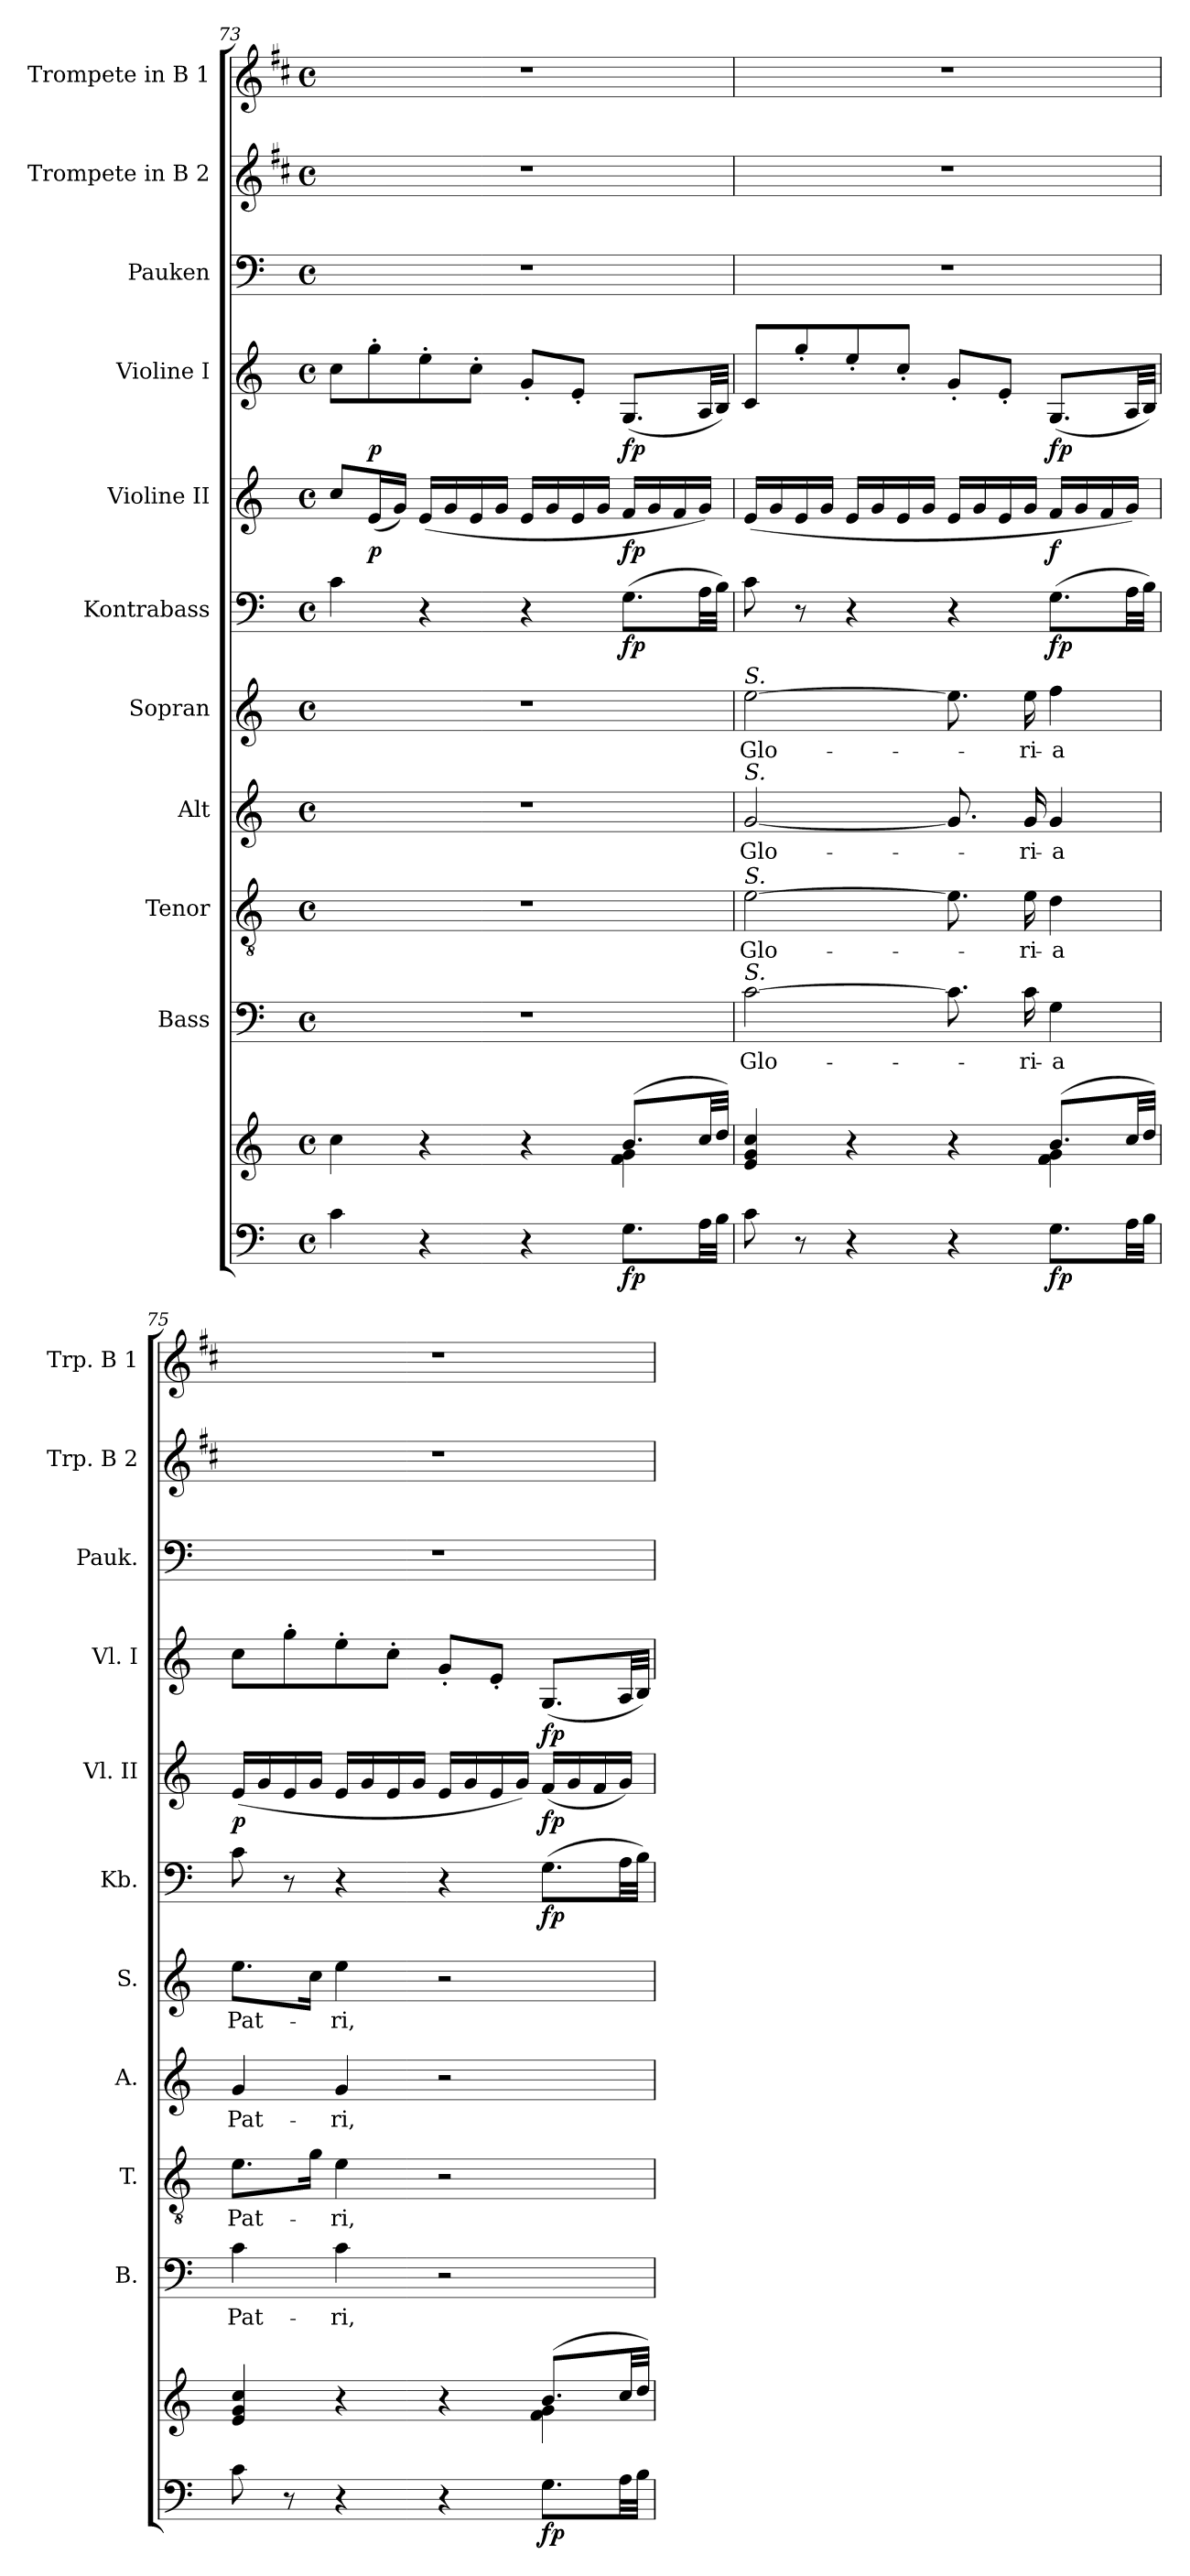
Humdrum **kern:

**kern	**kern	**dynam	**kern	**text	**kern	**text	**kern	**text	**kern	**text	**kern	**dynam	**kern	**dynam	**kern	**dynam	**kern	**kern	**kern
*part11	*part11	*part11	*part10	*part10	*part9	*part9	*part8	*part8	*part7	*part7	*part6	*part6	*part5	*part5	*part4	*part4	*part3	*part2	*part1
*staff12	*staff11	*staff11/12	*staff10	*staff10	*staff9	*staff9	*staff8	*staff8	*staff7	*staff7	*staff6	*staff6	*staff5	*staff5	*staff4	*staff4	*staff3	*staff2	*staff1
*	*	*	*I"Bass	*	*I"Tenor	*	*I"Alt	*	*I"Sopran	*	*I"Kontrabass	*	*I"Violine II	*	*I"Violine I	*	*I"Pauken	*I"Trompete in B 2	*I"Trompete in B 1
*	*	*	*I'B.	*	*I'T.	*	*I'A.	*	*I'S.	*	*I'Kb.	*	*I'Vl. II	*	*I'Vl. I	*	*I'Pauk.	*I'Trp. B 2	*I'Trp. B 1
!!LO:PB:g=z
*clefF4	*clefG2	*	*clefF4	*	*clefGv2	*	*clefG2	*	*clefG2	*	*clefF4	*	*clefG2	*	*clefG2	*	*clefF4	*clefG2	*clefG2
*	*	*	*	*	*	*	*	*	*	*	*ITrd7c12	*	*	*	*	*	*	*ITrd1c2	*ITrd1c2
*k[]	*k[]	*	*k[]	*	*k[]	*	*k[]	*	*k[]	*	*k[]	*	*k[]	*	*k[]	*	*k[]	*k[]	*k[]
*C:	*C:	*	*C:	*	*C:	*	*C:	*	*C:	*	*C:	*	*C:	*	*C:	*	*C:	*C:	*C:
*M4/4	*M4/4	*	*M4/4	*	*M4/4	*	*M4/4	*	*M4/4	*	*M4/4	*	*M4/4	*	*M4/4	*	*M4/4	*M4/4	*M4/4
*met(c)	*met(c)	*	*met(c)	*	*met(c)	*	*met(c)	*	*met(c)	*	*met(c)	*	*met(c)	*	*met(c)	*	*met(c)	*met(c)	*met(c)
=73	=73	=73	=73	=73	=73	=73	=73	=73	=73	=73	=73	=73	=73	=73	=73	=73	=73	=73	=73
*	*^	*	*	*	*	*	*	*	*	*	*	*	*	*	*	*	*	*	*
4c\	4cc\	2.ryy	.	1r	.	1r	.	1r	.	1r	.	4C\	.	8cc/L	.	8cc\L	.	1r	1r	1r
!	!	!	!	!	!	!	!	!	!	!	!	!	!	!	!LO:DY:b	!	!LO:DY:b	!	!	!
.	.	.	.	.	.	.	.	.	.	.	.	.	.	(<16e/L	p	8gg'>\	p	.	.	.
.	.	.	.	.	.	.	.	.	.	.	.	.	.	16g/JJ)	.	.	.	.	.	.
4r	4r	.	.	.	.	.	.	.	.	.	.	4r	.	(<16e/LL	.	8ee'>\	.	.	.	.
.	.	.	.	.	.	.	.	.	.	.	.	.	.	16g/	.	.	.	.	.	.
.	.	.	.	.	.	.	.	.	.	.	.	.	.	16e/	.	8cc'>\J	.	.	.	.
.	.	.	.	.	.	.	.	.	.	.	.	.	.	16g/JJ	.	.	.	.	.	.
4r	4r	.	.	.	.	.	.	.	.	.	.	4r	.	16e/LL	.	8g'</L	.	.	.	.
.	.	.	.	.	.	.	.	.	.	.	.	.	.	16g/	.	.	.	.	.	.
.	.	.	.	.	.	.	.	.	.	.	.	.	.	16e/	.	8e'</J	.	.	.	.
.	.	.	.	.	.	.	.	.	.	.	.	.	.	16g/JJ	.	.	.	.	.	.
!	!	!	!LO:DY:b=2	!	!	!	!	!	!	!	!	!	!LO:DY:b	!	!LO:DY:b	!	!LO:DY:b	!	!	!
8.G\L	(>8.b/L	4f\ 4g\	fp	.	.	.	.	.	.	.	.	(>8.GG\L	fp	16f/LL	fp	(<8.G/L	fp	.	.	.
.	.	.	.	.	.	.	.	.	.	.	.	.	.	16g/	.	.	.	.	.	.
.	.	.	.	.	.	.	.	.	.	.	.	.	.	16f/	.	.	.	.	.	.
32A\LL	32cc/LL	.	.	.	.	.	.	.	.	.	.	32AA\LL	.	16g/JJ)	.	32A/LL	.	.	.	.
32B\JJJ	32dd/JJJ)	.	.	.	.	.	.	.	.	.	.	32BB\JJJ)	.	.	.	32B/JJJ)	.	.	.	.
=74	=74	=74	=74	=74	=74	=74	=74	=74	=74	=74	=74	=74	=74	=74	=74	=74	=74	=74	=74	=74
!	!	!	!	!	!	!	!	!	!	!LO:TX:a:i:t=S.	!	!	!	!	!	!	!	!	!	!
!	!	!	!	!	!	!	!	!LO:TX:a:i:t=S.	!	!	!	!	!	!	!	!	!	!	!	!
!	!	!	!	!	!	!LO:TX:a:i:t=S.	!	!	!	!	!	!	!	!	!	!	!	!	!	!
!	!	!	!	!LO:TX:a:i:t=S.	!	!	!	!	!	!	!	!	!	!	!	!	!	!	!	!
!	!	!	!	!	!LO:LY:b	!	!LO:LY:b	!	!LO:LY:b	!	!LO:LY:b	!	!	!	!	!	!	!	!	!
8c\	4e/ 4g/ 4cc/	2.ryy	.	[2c\	Glo-	[2e\	Glo-	[2g/	Glo-	[2ee\	Glo-	8C\	.	(<16e/LL	.	8c/L	.	1r	1r	1r
.	.	.	.	.	.	.	.	.	.	.	.	.	.	16g/	.	.	.	.	.	.
8r	.	.	.	.	.	.	.	.	.	.	.	8r	.	16e/	.	8gg'</	.	.	.	.
.	.	.	.	.	.	.	.	.	.	.	.	.	.	16g/JJ	.	.	.	.	.	.
4r	4r	.	.	.	.	.	.	.	.	.	.	4r	.	16e/LL	.	8ee'</	.	.	.	.
.	.	.	.	.	.	.	.	.	.	.	.	.	.	16g/	.	.	.	.	.	.
.	.	.	.	.	.	.	.	.	.	.	.	.	.	16e/	.	8cc'</J	.	.	.	.
.	.	.	.	.	.	.	.	.	.	.	.	.	.	16g/JJ	.	.	.	.	.	.
4r	4r	.	.	8.c\]	.	8.e\]	.	8.g/]	.	8.ee\]	.	4r	.	16e/LL	.	8g'</L	.	.	.	.
.	.	.	.	.	.	.	.	.	.	.	.	.	.	16g/	.	.	.	.	.	.
.	.	.	.	.	.	.	.	.	.	.	.	.	.	16e/	.	8e'</J	.	.	.	.
!	!	!	!	!	!LO:LY:b	!	!LO:LY:b	!	!LO:LY:b	!	!LO:LY:b	!	!	!	!	!	!	!	!	!
.	.	.	.	16c\	-ri-	16e\	-ri-	16g/	-ri-	16ee\	-ri-	.	.	16g/JJ	.	.	.	.	.	.
!	!	!	!LO:DY:b=2	!	!LO:LY:b	!	!LO:LY:b	!	!LO:LY:b	!	!LO:LY:b	!	!LO:DY:b	!	!LO:DY:b	!	!LO:DY:b	!	!	!
8.G\L	(>8.b/L	4f\ 4g\	fp	4G\	-a	4d\	-a	4g/	-a	4ff\	-a	(>8.GG\L	fp	16f/LL	f	(<8.G/L	fp	.	.	.
.	.	.	.	.	.	.	.	.	.	.	.	.	.	16g/	.	.	.	.	.	.
.	.	.	.	.	.	.	.	.	.	.	.	.	.	16f/	.	.	.	.	.	.
32A\LL	32cc/LL	.	.	.	.	.	.	.	.	.	.	32AA\LL	.	16g/JJ)	.	32A/LL	.	.	.	.
32B\JJJ	32dd/JJJ)	.	.	.	.	.	.	.	.	.	.	32BB\JJJ)	.	.	.	32B/JJJ)	.	.	.	.
=75	=75	=75	=75	=75	=75	=75	=75	=75	=75	=75	=75	=75	=75	=75	=75	=75	=75	=75	=75	=75
!	!	!	!	!	!LO:LY:b	!	!LO:LY:b	!	!LO:LY:b	!	!LO:LY:b	!	!	!	!LO:DY:b	!	!	!	!	!
8c\	4e/ 4g/ 4cc/	2.ryy	.	4c\	Pat-	8.e\L	Pat-	4g/	Pat-	8.ee\L	Pat-	8C\	.	(<16e/LL	p	8cc\L	.	1r	1r	1r
.	.	.	.	.	.	.	.	.	.	.	.	.	.	16g/	.	.	.	.	.	.
8r	.	.	.	.	.	.	.	.	.	.	.	8r	.	16e/	.	8gg'>\	.	.	.	.
.	.	.	.	.	.	16g\Jk	.	.	.	16cc\Jk	.	.	.	16g/JJ	.	.	.	.	.	.
!	!	!	!	!	!LO:LY:b	!	!LO:LY:b	!	!LO:LY:b	!	!LO:LY:b	!	!	!	!	!	!	!	!	!
4r	4r	.	.	4c\	-ri,	4e\	-ri,	4g/	-ri,	4ee\	-ri,	4r	.	16e/LL	.	8ee'>\	.	.	.	.
.	.	.	.	.	.	.	.	.	.	.	.	.	.	16g/	.	.	.	.	.	.
.	.	.	.	.	.	.	.	.	.	.	.	.	.	16e/	.	8cc'>\J	.	.	.	.
.	.	.	.	.	.	.	.	.	.	.	.	.	.	16g/JJ	.	.	.	.	.	.
4r	4r	.	.	2r	.	2r	.	2r	.	2r	.	4r	.	16e/LL	.	8g'</L	.	.	.	.
.	.	.	.	.	.	.	.	.	.	.	.	.	.	16g/	.	.	.	.	.	.
.	.	.	.	.	.	.	.	.	.	.	.	.	.	16e/	.	8e'</J	.	.	.	.
.	.	.	.	.	.	.	.	.	.	.	.	.	.	16g/JJ)	.	.	.	.	.	.
!	!	!	!LO:DY:b=2	!	!	!	!	!	!	!	!	!	!LO:DY:b	!	!LO:DY:b	!	!LO:DY:b	!	!	!
8.G\L	(>8.b/L	4f\ 4g\	fp	.	.	.	.	.	.	.	.	(>8.GG\L	fp	(<16f/LL	fp	(<8.G/L	fp	.	.	.
.	.	.	.	.	.	.	.	.	.	.	.	.	.	16g/	.	.	.	.	.	.
.	.	.	.	.	.	.	.	.	.	.	.	.	.	16f/	.	.	.	.	.	.
32A\LL	32cc/LL	.	.	.	.	.	.	.	.	.	.	32AA\LL	.	16g/JJ)	.	32A/LL	.	.	.	.
32B\JJJ	32dd/JJJ)	.	.	.	.	.	.	.	.	.	.	32BB\JJJ)	.	.	.	32B/JJJ)	.	.	.	.
*	*v	*v	*	*	*	*	*	*	*	*	*	*	*	*	*	*	*	*	*	*
=	=	=	=	=	=	=	=	=	=	=	=	=	=	=	=	=	=	=	=
*-	*-	*-	*-	*-	*-	*-	*-	*-	*-	*-	*-	*-	*-	*-	*-	*-	*-	*-	*-
